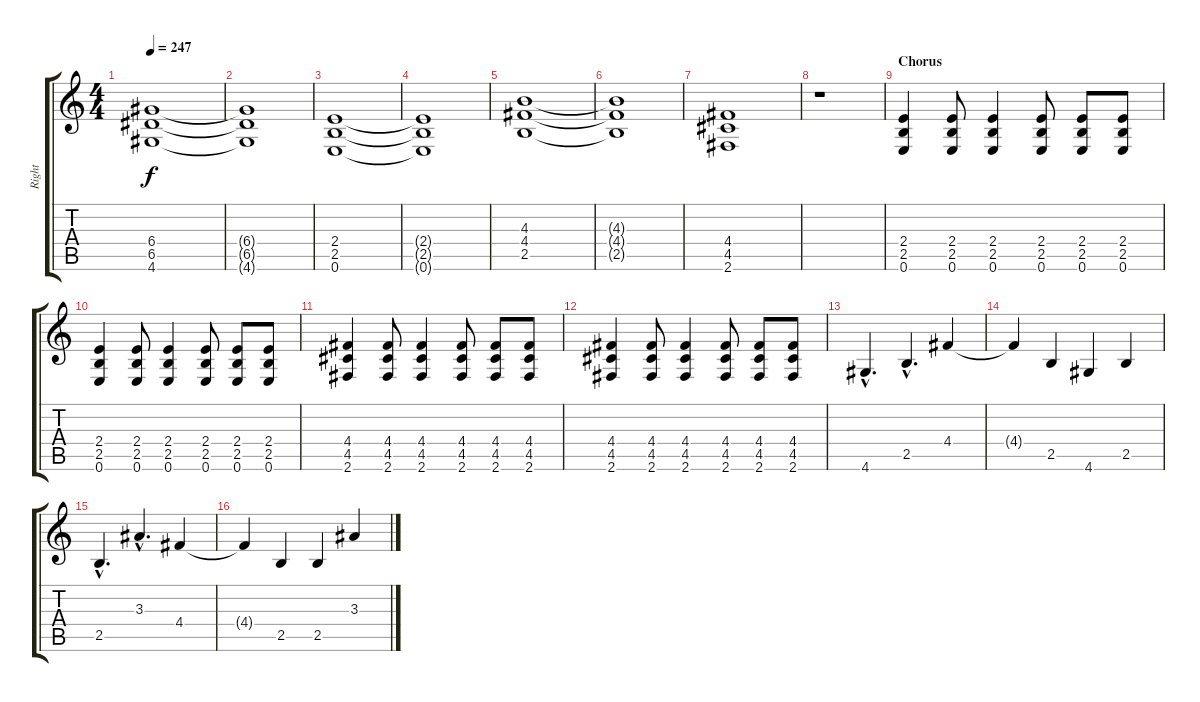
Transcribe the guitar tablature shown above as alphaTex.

\track ("Right" "Right") {instrument distortionguitar}
\staff {score tabs}
\tuning (E4 B3 G3 D3 A2 E2) {hide}
\ts (4 4)
\tempo 247
\clef g2
\ks c
(6.4 6.5 4.6).1{dy f} |
(6.4{t} 6.5{t} 4.6{t}).1 |
(2.4 2.5 0.6).1 |
(2.4{t} 2.5{t} 0.6{t}).1 |
(4.3 4.4 2.5).1 |
(4.3{t} 4.4{t} 2.5{t}).1 |
(4.4 4.5 2.6).1 |
r.1 |
\section ("" "Chorus")
(2.4 2.5 0.6).4 (2.4 2.5 0.6).8 (2.4 2.5 0.6).4 (2.4 2.5 0.6).8 (2.4 2.5 0.6).8 (2.4 2.5 0.6).8 |
(2.4 2.5 0.6).4 (2.4 2.5 0.6).8 (2.4 2.5 0.6).4 (2.4 2.5 0.6).8 (2.4 2.5 0.6).8 (2.4 2.5 0.6).8 |
(4.4 4.5 2.6).4 (4.4 4.5 2.6).8 (4.4 4.5 2.6).4 (4.4 4.5 2.6).8 (4.4 4.5 2.6).8 (4.4 4.5 2.6).8 |
(4.4 4.5 2.6).4 (4.4 4.5 2.6).8 (4.4 4.5 2.6).4 (4.4 4.5 2.6).8 (4.4 4.5 2.6).8 (4.4 4.5 2.6).8 |
4.6{hac}.4{d} 2.5{hac}.4{d} 4.4.4 |
4.4{t}.4 2.5.4 4.6.4 2.5.4 |
2.5{hac}.4{d} 3.3{hac}.4{d} 4.4.4 |
4.4{t}.4 2.5.4 2.5.4 3.3.4
